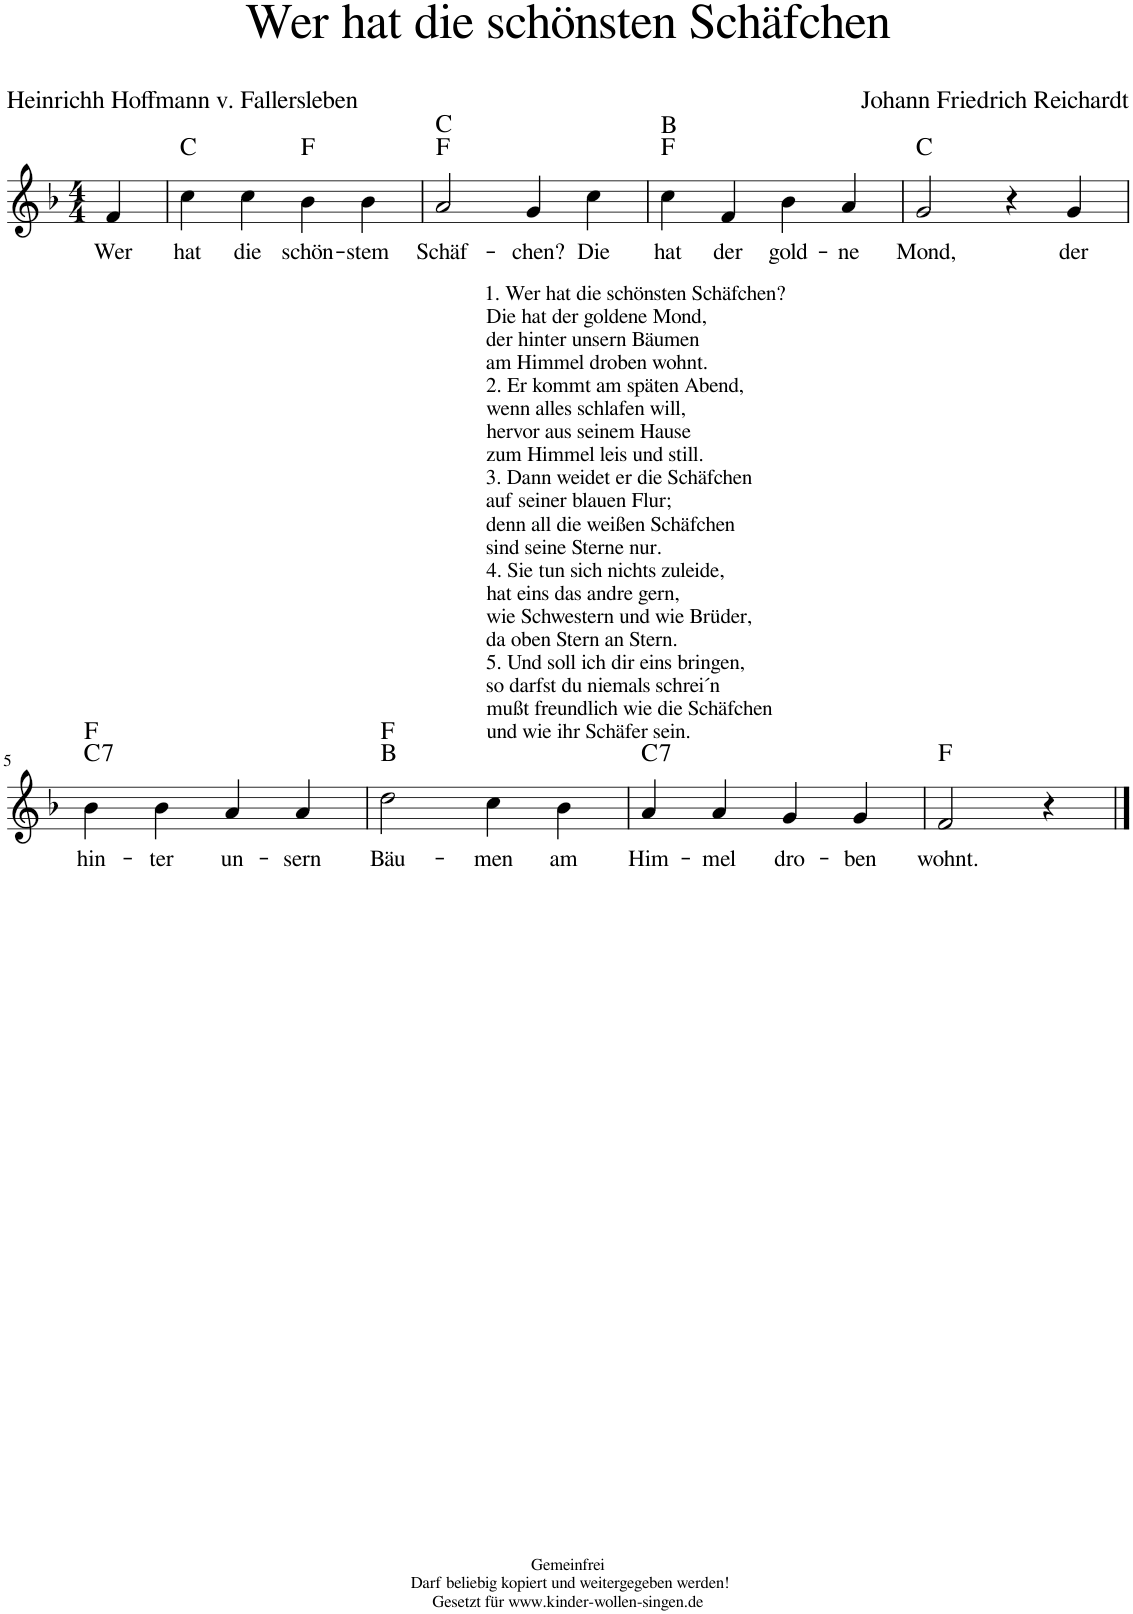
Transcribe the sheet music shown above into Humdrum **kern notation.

**kern	**text	**harte
*part1	*part1	*part1
*staff1	*staff1	*
*I"Voice	*	*
*clefG2	*	*
*k[b-]	*	*
*M4/4	*	*
=	=	=
!	!LO:LY:b	!
4f/	Wer	.
=1	=1	=1
!	!LO:LY:b	!
4cc\	hat	C:maj
!	!LO:LY:b	!
4cc\	die	.
!	!LO:LY:b	!
4b-\	schön-	F:maj
!	!LO:LY:b	!
4b-\	-stem	.
=2	=2	=2
!	!LO:LY:b	!
2a/	Schäf-	F:maj C:maj
!	!LO:LY:b	!
4g/	-chen?	.
!	!LO:LY:b	!
4cc\	Die	.
=3	=3	=3
!	!LO:LY:b	!
4cc\	hat	F:maj B:maj
!	!LO:LY:b	!
4f/	der	.
!	!LO:LY:b	!
4b-\	gold-	.
!	!LO:LY:b	!
4a/	-ne	.
=4	=4	=4
!	!LO:LY:b	!
2g/	Mond,	C:maj
4r	.	.
!	!LO:LY:b	!
4g/	der	.
!!LO:LB:g=z
=5	=5	=5
!	!LO:LY:b	!LO:H:n=1:kt=7
4b-\	hin-	C:7 F:maj
!	!LO:LY:b	!
4b-\	-ter	.
!	!LO:LY:b	!
4a/	un-	.
!	!LO:LY:b	!
4a/	-sern	.
=6	=6	=6
!	!LO:LY:b	!
2dd\	Bäu-	B:maj F:maj
!LO:TX:a:t=1. Wer hat die schönsten Schäfchen?	!	!
!LO:TX:a:t=Die hat der goldene Mond,	!	!
!LO:TX:a:t=der hinter unsern Bäumen	!	!
!LO:TX:a:t=am Himmel droben wohnt.	!	!
!LO:TX:a:t=2. Er kommt am späten Abend,	!	!
!LO:TX:a:t=wenn alles schlafen will,	!	!
!LO:TX:a:t=hervor aus seinem Hause	!	!
!LO:TX:a:t=zum Himmel leis und still.	!	!
!LO:TX:a:t=3. Dann weidet er die Schäfchen	!	!
!LO:TX:a:t=auf seiner blauen Flur;	!	!
!LO:TX:a:t=denn all die weißen Schäfchen	!	!
!LO:TX:a:t=sind seine Sterne nur.	!	!
!LO:TX:a:t=4. Sie tun sich nichts zuleide,	!	!
!LO:TX:a:t=hat eins das andre gern,	!	!
!LO:TX:a:t=wie Schwestern und wie Brüder,	!	!
!LO:TX:a:t=da oben Stern an Stern.	!	!
!LO:TX:a:t=5. Und soll ich dir eins bringen,	!	!
!LO:TX:a:t=so darfst du niemals schrei´n	!	!
!LO:TX:a:t=mußt freundlich wie die Schäfchen	!	!
!LO:TX:a:t=und wie ihr Schäfer sein.	!	!
!	!LO:LY:b	!
4cc\	-men	.
!	!LO:LY:b	!
4b-\	am	.
=7	=7	=7
!	!LO:LY:b	!LO:H:kt=7
4a/	Him-	C:7
!	!LO:LY:b	!
4a/	-mel	.
!	!LO:LY:b	!
4g/	dro-	.
!	!LO:LY:b	!
4g/	-ben	.
=7X1	=7X1	=7X1
!	!LO:LY:b	!
2f/	wohnt.	F:maj
4r	.	.
==	==	==
*-	*-	*-
